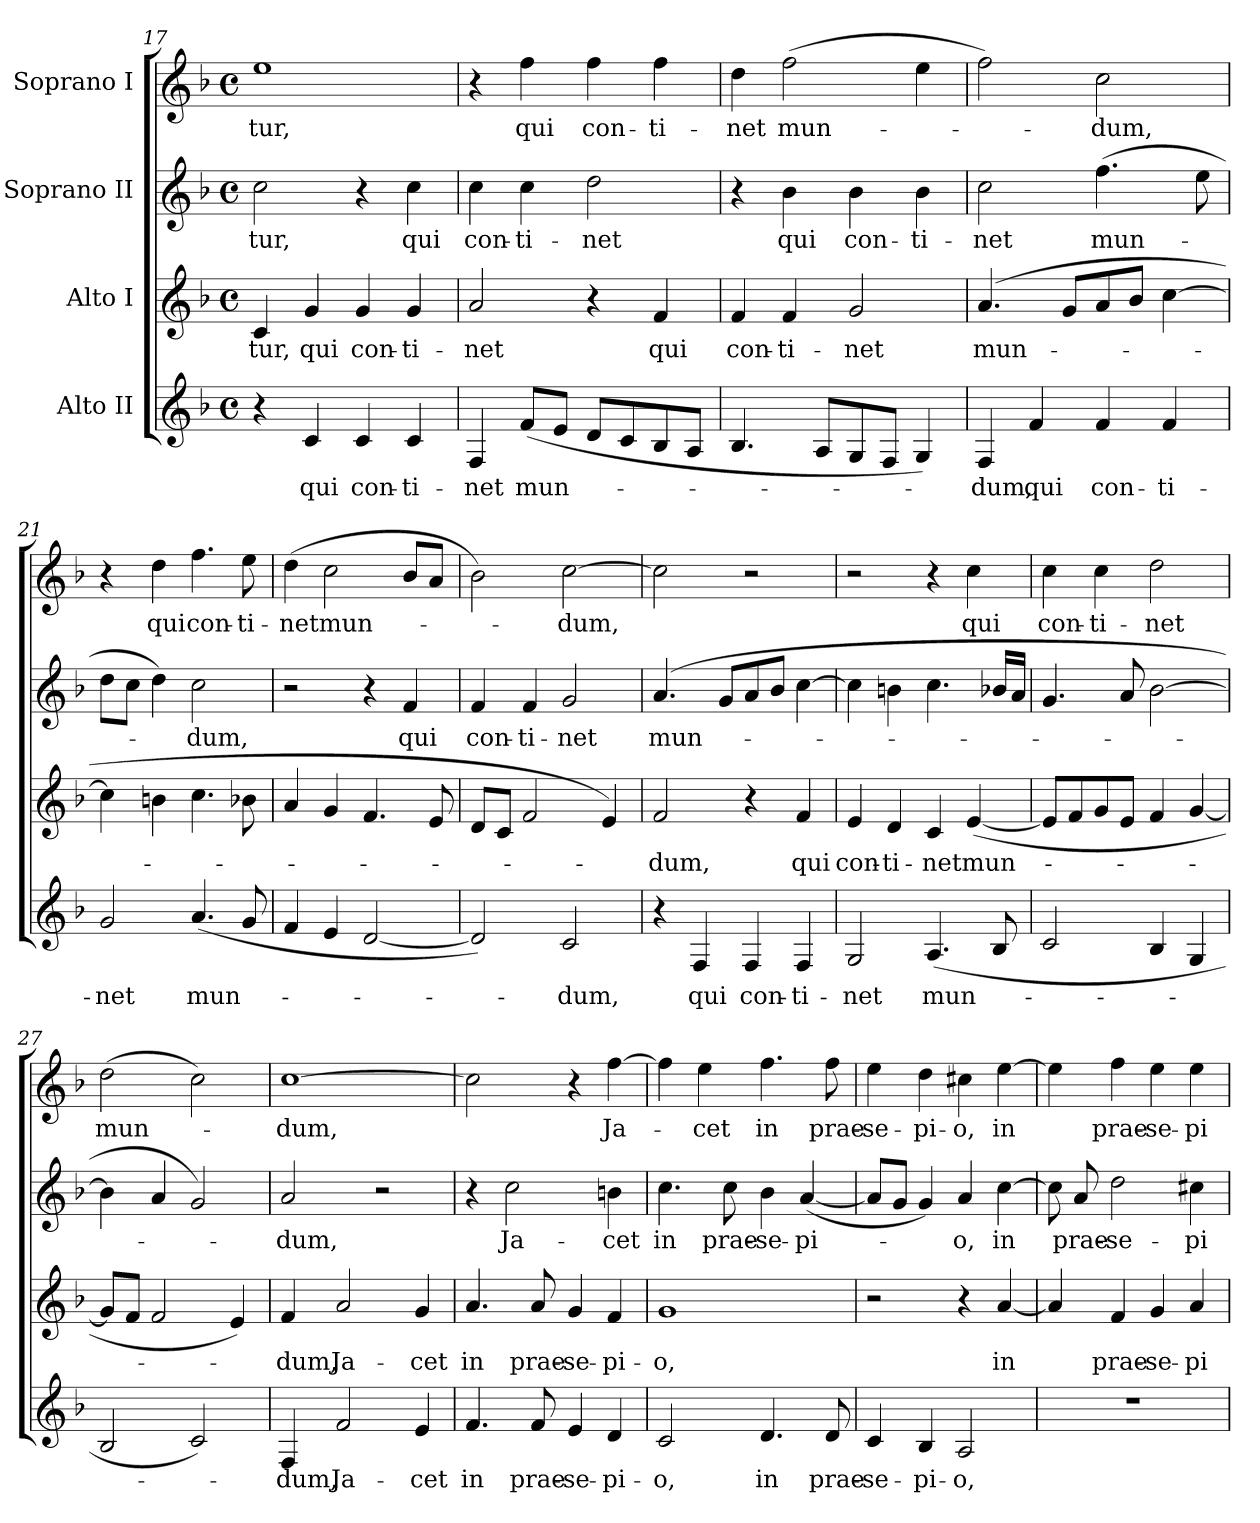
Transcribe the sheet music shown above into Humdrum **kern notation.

**kern	**text	**kern	**text	**kern	**text	**kern	**text
*part4	*part4	*part3	*part3	*part2	*part2	*part1	*part1
*staff4	*staff4	*staff3	*staff3	*staff2	*staff2	*staff1	*staff1
*I"Alto II	*	*I"Alto I	*	*I"Soprano II	*	*I"Soprano I	*
*clefG2	*	*clefG2	*	*clefG2	*	*clefG2	*
*k[b-]	*	*k[b-]	*	*k[b-]	*	*k[b-]	*
*F:	*	*F:	*	*F:	*	*F:	*
*M4/4	*	*M4/4	*	*M4/4	*	*M4/4	*
*met(c)	*	*met(c)	*	*met(c)	*	*met(c)	*
=17	=17	=17	=17	=17	=17	=17	=17
4r	.	4c/	-tur,	2cc\	-tur,	1ee	-tur,
4c/	qui	4g/	qui	.	.	.	.
4c/	con-	4g/	con-	4r	.	.	.
4c/	-ti-	4g/	-ti-	4cc\	qui	.	.
=18	=18	=18	=18	=18	=18	=18	=18
4F/	-net	2a/	-net	4cc\	con-	4r	.
(8f/L	mun-	.	.	4cc\	-ti-	4ff\	qui
8e/J	.	.	.	.	.	.	.
8d/L	.	4r	.	2dd\	-net	4ff\	con-
8c/	.	.	.	.	.	.	.
8B-/	.	4f/	qui	.	.	4ff\	-ti-
8A/J	.	.	.	.	.	.	.
!!LO:LB:g=z
=19	=19	=19	=19	=19	=19	=19	=19
4.B-/	.	4f/	con-	4r	.	4dd\	-net
.	.	4f/	-ti-	4b-\	qui	(2ff\	mun-
8A/L	.	.	.	.	.	.	.
8G/	.	2g/	-net	4b-\	con-	.	.
8F/J	.	.	.	.	.	.	.
4G/)	.	.	.	4b-\	-ti-	4ee\	.
=20	=20	=20	=20	=20	=20	=20	=20
4F/	-dum,	(4.a/	mun-	2cc\	-net	2ff\)	.
4f/	qui	.	.	.	.	.	.
.	.	8g/L	.	.	.	.	.
4f/	con-	8a/	.	(4.ff\	mun-	2cc\	-dum,
.	.	8b-/J	.	.	.	.	.
4f/	-ti-	[4cc\	.	.	.	.	.
.	.	.	.	8ee\	.	.	.
=21	=21	=21	=21	=21	=21	=21	=21
2g/	-net	4cc\]	.	8dd\L	.	4r	.
.	.	.	.	8cc\J	.	.	.
.	.	4bn\	.	4dd\)	.	4dd\	qui
(4.a/	mun-	4.cc\	.	2cc\	-dum,	4.ff\	con-
8g/	.	8b-X\	.	.	.	8ee\	-ti-
=22	=22	=22	=22	=22	=22	=22	=22
4f/	.	4a/	.	2r	.	(4dd\	-net
4e/	.	4g/	.	.	.	2cc\	mun-
[2d/	.	4.f/	.	4r	.	.	.
.	.	.	.	4f/	qui	8b-/L	.
.	.	8e/	.	.	.	8a/J	.
=23	=23	=23	=23	=23	=23	=23	=23
2d/])	.	8d/L	.	4f/	con-	2b-\)	.
.	.	8c/J	.	.	.	.	.
.	.	2f/	.	4f/	-ti-	.	.
2c/	-dum,	.	.	2g/	-net	[2cc\	-dum,
.	.	4e/)	.	.	.	.	.
=24	=24	=24	=24	=24	=24	=24	=24
4r	.	2f/	-dum,	(4.a/	mun-	2cc\]	.
4F/	qui	.	.	.	.	.	.
.	.	.	.	8g/L	.	.	.
4F/	con-	4r	.	8a/	.	2r	.
.	.	.	.	8b-/J	.	.	.
4F/	-ti-	4f/	qui	[4cc\	.	.	.
!!LO:LB:g=z
=25	=25	=25	=25	=25	=25	=25	=25
2G/	-net	4e/	con-	4cc\]	.	2r	.
.	.	4d/	-ti-	4bn\	.	.	.
(4.A/	mun-	4c/	-net	4.cc\	.	4r	.
.	.	([4e/	mun-	.	.	4cc\	qui
8B-/	.	.	.	16b-X/LL	.	.	.
.	.	.	.	16a/JJ	.	.	.
=26	=26	=26	=26	=26	=26	=26	=26
2c/	.	8e/L]	.	4.g/	.	4cc\	con-
.	.	8f/	.	.	.	.	.
.	.	8g/	.	.	.	4cc\	-ti-
.	.	8e/J	.	8a/	.	.	.
4B-/	.	4f/	.	[2b-\	.	2dd\	-net
4G/	.	[4g/	.	.	.	.	.
=27	=27	=27	=27	=27	=27	=27	=27
2B-/	.	8g/L]	.	4b-\]	.	(2dd\	mun-
.	.	8f/J	.	.	.	.	.
.	.	2f/	.	4a/	.	.	.
2c/)	.	.	.	2g/)	.	2cc\)	.
.	.	4e/)	.	.	.	.	.
=28	=28	=28	=28	=28	=28	=28	=28
4F/	-dum,	4f/	-dum,	2a/	-dum,	[1cc	-dum,
2f/	Ja-	2a/	Ja-	.	.	.	.
.	.	.	.	2r	.	.	.
4e/	-cet	4g/	-cet	.	.	.	.
=29	=29	=29	=29	=29	=29	=29	=29
4.f/	in	4.a/	in	4r	.	2cc\]	.
.	.	.	.	2cc\	Ja-	.	.
8f/	prae-	8a/	prae-	.	.	.	.
4e/	-se-	4g/	-se-	.	.	4r	.
4d/	-pi-	4f/	-pi-	4bn\	-cet	[4ff\	Ja-
=30	=30	=30	=30	=30	=30	=30	=30
2c/	-o,	1g	-o,	4.cc\	in	4ff\]	.
.	.	.	.	.	.	4ee\	-cet
.	.	.	.	8cc\	prae-	.	.
4.d/	in	.	.	4b-\	-se-	4.ff\	in
.	.	.	.	([4a/	-pi-	.	.
8d/	prae-	.	.	.	.	8ff\	prae-
!!LO:PB:g=z
=31	=31	=31	=31	=31	=31	=31	=31
4c/	-se-	2r	.	8a/L]	.	4ee\	-se-
.	.	.	.	8g/J	.	.	.
4B-/	-pi-	.	.	4g/)	.	4dd\	-pi-
2A/	-o,	4r	.	4a/	-o,	4cc#X\	-o,
.	.	[4a/	in	[4cc\	in	[4ee\	in
=32	=32	=32	=32	=32	=32	=32	=32
1r	.	4a/]	.	8cc\]	.	4ee\]	.
.	.	.	.	8a/	prae-	.	.
.	.	4f/	prae-	2dd\	-se-	4ff\	prae-
.	.	4g/	-se-	.	.	4ee\	-se-
.	.	4a/	-pi-	4cc#X\	-pi-	4ee\	-pi-
=	=	=	=	=	=	=	=
*-	*-	*-	*-	*-	*-	*-	*-
